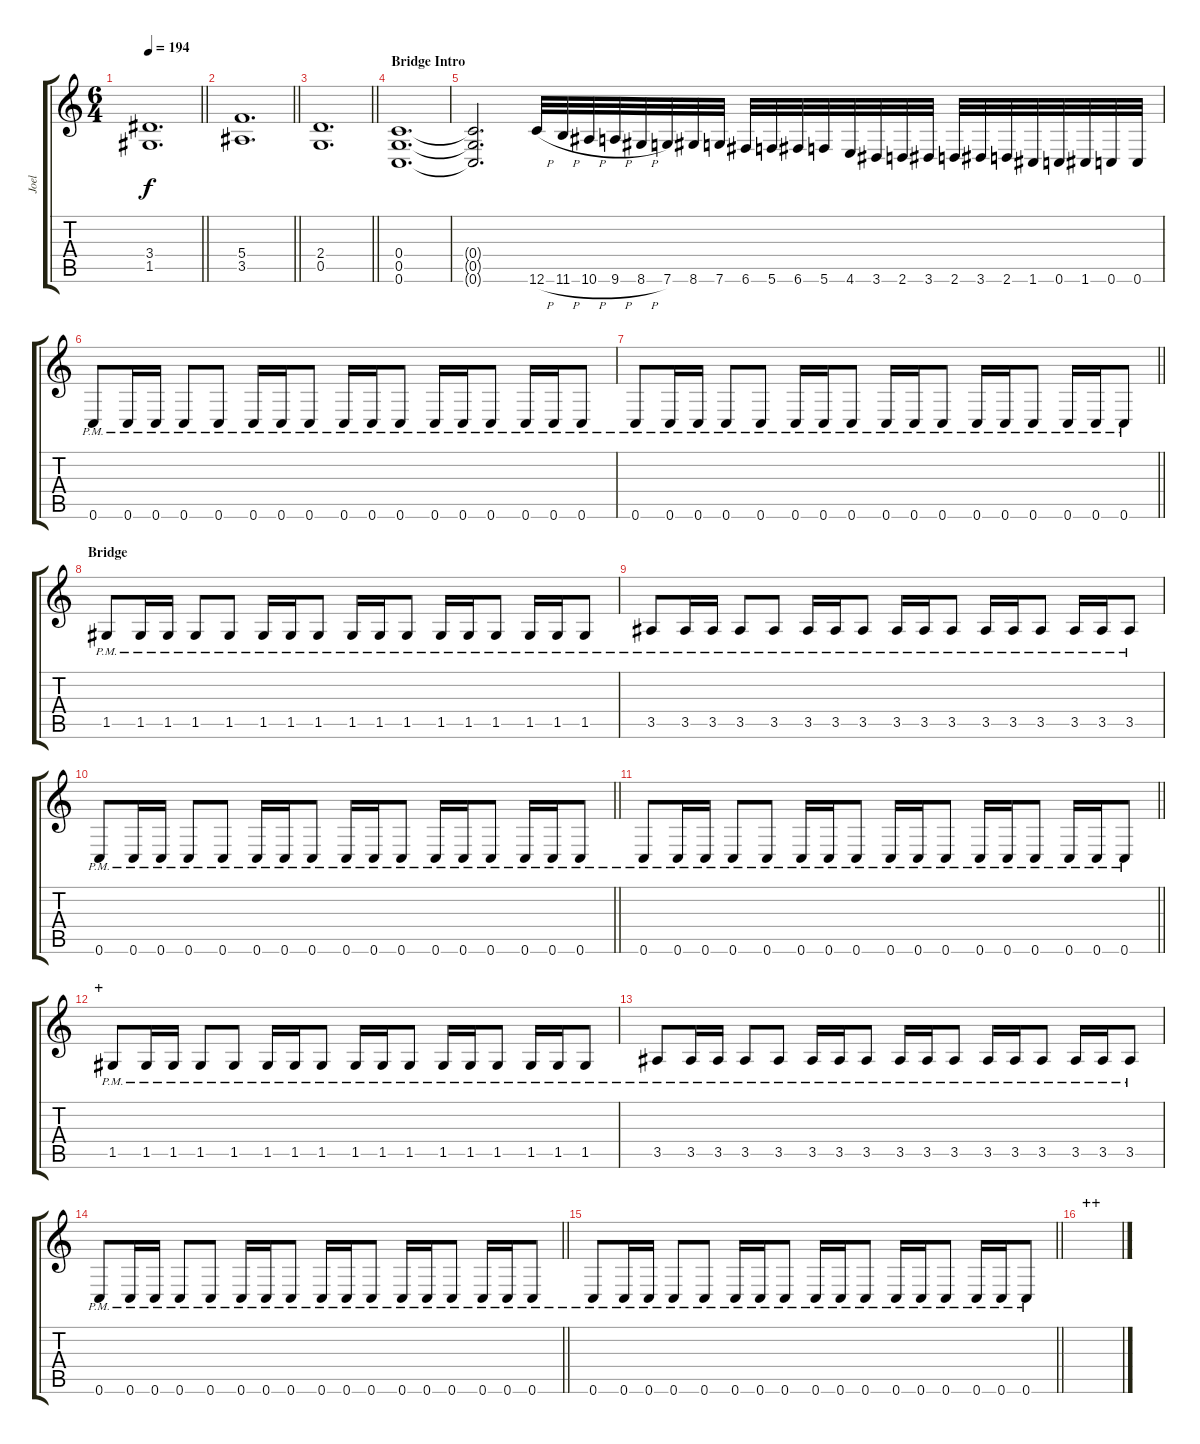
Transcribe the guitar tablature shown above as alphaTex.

\track ("Joel" "Joel") {instrument distortionguitar}
\staff {score tabs}
\tuning (D4 A3 F3 C3 G2 C2) {hide}
\ts (6 4)
\tempo 194
\clef g2
\barLineRight lightlight
\ks c
(3.4 1.5).1{d dy f} |
\barLineRight lightlight
(5.4 3.5).1{d} |
\barLineRight lightlight
(2.4 0.5).1{d} |
\section ("" "Bridge Intro")
(0.4 0.5 0.6).1{d} |
(0.4{t} 0.5{t} 0.6{t}).2{d} 12.6{h}.32 11.6{h}.32 10.6{h}.32 9.6{h}.32 8.6{h}.32 7.6.32 8.6.32 7.6.32 6.6.32 5.6.32 6.6.32 5.6.32 4.6.32 3.6.32 2.6.32 3.6.32 2.6.32 3.6.32 2.6.32 1.6.32 0.6.32 1.6.32 0.6.32 0.6.32 |
0.6{pm}.8 0.6{pm}.16 0.6{pm}.16 0.6{pm}.8 0.6{pm}.8 0.6{pm}.16 0.6{pm}.16 0.6{pm}.8 0.6{pm}.16 0.6{pm}.16 0.6{pm}.8 0.6{pm}.16 0.6{pm}.16 0.6{pm}.8 0.6{pm}.16 0.6{pm}.16 0.6{pm}.8 |
\barLineRight lightlight
0.6{pm}.8 0.6{pm}.16 0.6{pm}.16 0.6{pm}.8 0.6{pm}.8 0.6{pm}.16 0.6{pm}.16 0.6{pm}.8 0.6{pm}.16 0.6{pm}.16 0.6{pm}.8 0.6{pm}.16 0.6{pm}.16 0.6{pm}.8 0.6{pm}.16 0.6{pm}.16 0.6{pm}.8 |
\section ("" "Bridge")
1.5{pm}.8{volume 16} 1.5{pm}.16 1.5{pm}.16 1.5{pm}.8 1.5{pm}.8 1.5{pm}.16 1.5{pm}.16 1.5{pm}.8 1.5{pm}.16 1.5{pm}.16 1.5{pm}.8 1.5{pm}.16 1.5{pm}.16 1.5{pm}.8 1.5{pm}.16 1.5{pm}.16 1.5{pm}.8 |
3.5{pm}.8 3.5{pm}.16 3.5{pm}.16 3.5{pm}.8 3.5{pm}.8 3.5{pm}.16 3.5{pm}.16 3.5{pm}.8 3.5{pm}.16 3.5{pm}.16 3.5{pm}.8 3.5{pm}.16 3.5{pm}.16 3.5{pm}.8 3.5{pm}.16 3.5{pm}.16 3.5{pm}.8 |
\barLineRight lightlight
0.6{pm}.8 0.6{pm}.16 0.6{pm}.16 0.6{pm}.8 0.6{pm}.8 0.6{pm}.16 0.6{pm}.16 0.6{pm}.8 0.6{pm}.16 0.6{pm}.16 0.6{pm}.8 0.6{pm}.16 0.6{pm}.16 0.6{pm}.8 0.6{pm}.16 0.6{pm}.16 0.6{pm}.8 |
\barLineRight lightlight
0.6{pm}.8 0.6{pm}.16 0.6{pm}.16 0.6{pm}.8 0.6{pm}.8 0.6{pm}.16 0.6{pm}.16 0.6{pm}.8 0.6{pm}.16 0.6{pm}.16 0.6{pm}.8 0.6{pm}.16 0.6{pm}.16 0.6{pm}.8 0.6{pm}.16 0.6{pm}.16 0.6{pm}.8 |
\section ("" "+")
1.5{pm}.8 1.5{pm}.16 1.5{pm}.16 1.5{pm}.8 1.5{pm}.8 1.5{pm}.16 1.5{pm}.16 1.5{pm}.8 1.5{pm}.16 1.5{pm}.16 1.5{pm}.8 1.5{pm}.16 1.5{pm}.16 1.5{pm}.8 1.5{pm}.16 1.5{pm}.16 1.5{pm}.8 |
3.5{pm}.8 3.5{pm}.16 3.5{pm}.16 3.5{pm}.8 3.5{pm}.8 3.5{pm}.16 3.5{pm}.16 3.5{pm}.8 3.5{pm}.16 3.5{pm}.16 3.5{pm}.8 3.5{pm}.16 3.5{pm}.16 3.5{pm}.8 3.5{pm}.16 3.5{pm}.16 3.5{pm}.8 |
\barLineRight lightlight
0.6{pm}.8 0.6{pm}.16 0.6{pm}.16 0.6{pm}.8 0.6{pm}.8 0.6{pm}.16 0.6{pm}.16 0.6{pm}.8 0.6{pm}.16 0.6{pm}.16 0.6{pm}.8 0.6{pm}.16 0.6{pm}.16 0.6{pm}.8 0.6{pm}.16 0.6{pm}.16 0.6{pm}.8 |
\barLineRight lightlight
0.6{pm}.8 0.6{pm}.16 0.6{pm}.16 0.6{pm}.8 0.6{pm}.8 0.6{pm}.16 0.6{pm}.16 0.6{pm}.8 0.6{pm}.16 0.6{pm}.16 0.6{pm}.8 0.6{pm}.16 0.6{pm}.16 0.6{pm}.8 0.6{pm}.16 0.6{pm}.16 0.6{pm}.8 |
\section ("" "++")
